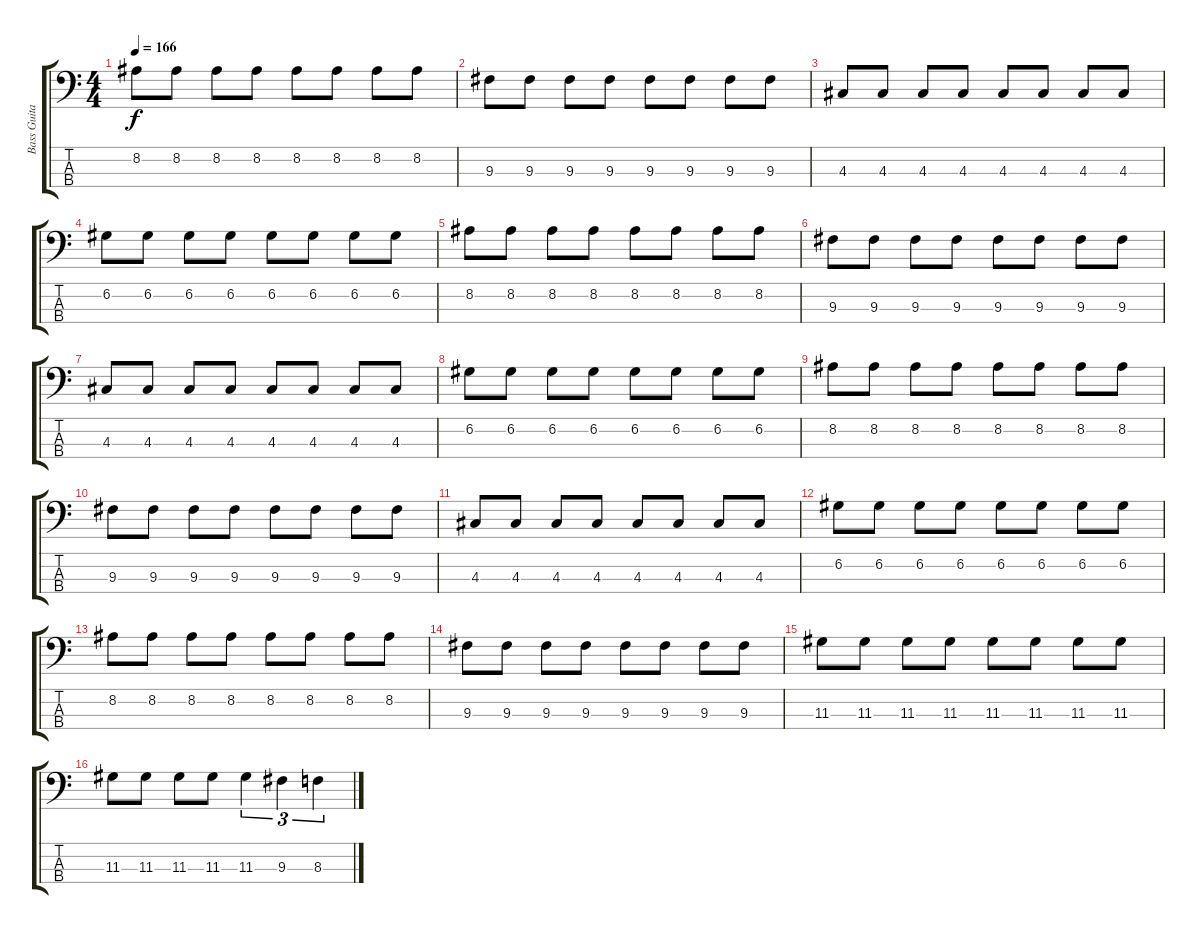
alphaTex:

\track ("Bass Guitar" "Bass Guita") {instrument electricbassfinger}
\staff {score tabs}
\tuning (G2 D2 A1 E1) {hide}
\ts (4 4)
\tempo 166
\clef f4
\ks c
8.2.8{dy f} 8.2.8 8.2.8 8.2.8 8.2.8 8.2.8 8.2.8 8.2.8 |
9.3.8 9.3.8 9.3.8 9.3.8 9.3.8 9.3.8 9.3.8 9.3.8 |
4.3.8 4.3.8 4.3.8 4.3.8 4.3.8 4.3.8 4.3.8 4.3.8 |
6.2.8 6.2.8 6.2.8 6.2.8 6.2.8 6.2.8 6.2.8 6.2.8 |
8.2.8 8.2.8 8.2.8 8.2.8 8.2.8 8.2.8 8.2.8 8.2.8 |
9.3.8 9.3.8 9.3.8 9.3.8 9.3.8 9.3.8 9.3.8 9.3.8 |
4.3.8 4.3.8 4.3.8 4.3.8 4.3.8 4.3.8 4.3.8 4.3.8 |
6.2.8 6.2.8 6.2.8 6.2.8 6.2.8 6.2.8 6.2.8 6.2.8 |
8.2.8 8.2.8 8.2.8 8.2.8 8.2.8 8.2.8 8.2.8 8.2.8 |
9.3.8 9.3.8 9.3.8 9.3.8 9.3.8 9.3.8 9.3.8 9.3.8 |
4.3.8 4.3.8 4.3.8 4.3.8 4.3.8 4.3.8 4.3.8 4.3.8 |
6.2.8 6.2.8 6.2.8 6.2.8 6.2.8 6.2.8 6.2.8 6.2.8 |
8.2.8 8.2.8 8.2.8 8.2.8 8.2.8 8.2.8 8.2.8 8.2.8 |
9.3.8 9.3.8 9.3.8 9.3.8 9.3.8 9.3.8 9.3.8 9.3.8 |
11.3.8 11.3.8 11.3.8 11.3.8 11.3.8 11.3.8 11.3.8 11.3.8 |
11.3.8 11.3.8 11.3.8 11.3.8 11.3.4{tu (3 2)} 9.3.4{tu (3 2)} 8.3.4{tu (3 2)}
